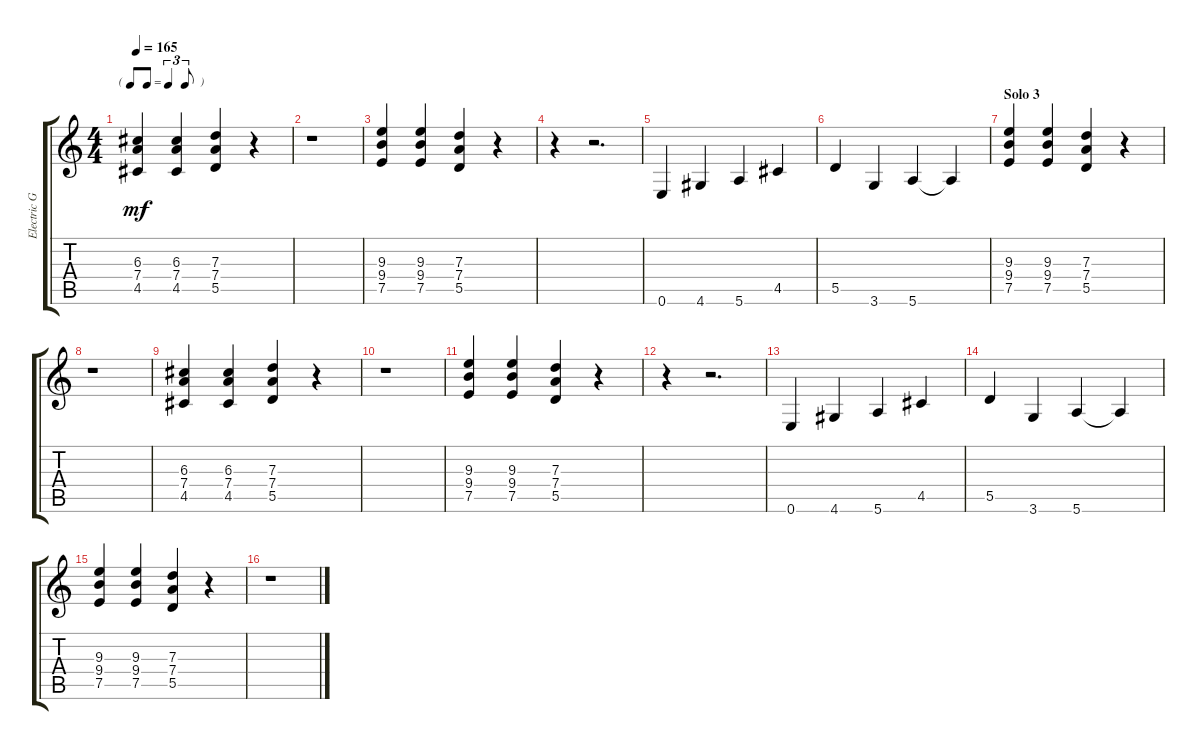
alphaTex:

\track ("Electric Guitar" "Electric G") {instrument overdrivenguitar}
\staff {score tabs}
\tuning (E4 B3 G3 D3 A2 E2) {hide}
\ts (4 4)
\tf triplet8th
\tempo 165
\clef g2
\ks c
(6.3 7.4 4.5).4{dy mf} (6.3 7.4 4.5).4 (7.3 7.4 5.5).4 r.4 |
r.1 |
(9.3 9.4 7.5).4 (9.3 9.4 7.5).4 (7.3 7.4 5.5).4 r.4 |
r.4 r.2{d} |
0.6.4 4.6.4 5.6.4 4.5.4 |
5.5.4 3.6.4 5.6.4 5.6{t}.4 |
\section ("" "Solo 3")
(9.3 9.4 7.5).4 (9.3 9.4 7.5).4 (7.3 7.4 5.5).4 r.4 |
r.1 |
(6.3 7.4 4.5).4 (6.3 7.4 4.5).4 (7.3 7.4 5.5).4 r.4 |
r.1 |
(9.3 9.4 7.5).4 (9.3 9.4 7.5).4 (7.3 7.4 5.5).4 r.4 |
r.4 r.2{d} |
0.6.4 4.6.4 5.6.4 4.5.4 |
5.5.4 3.6.4 5.6.4 5.6{t}.4 |
(9.3 9.4 7.5).4 (9.3 9.4 7.5).4 (7.3 7.4 5.5).4 r.4 |
r.1
